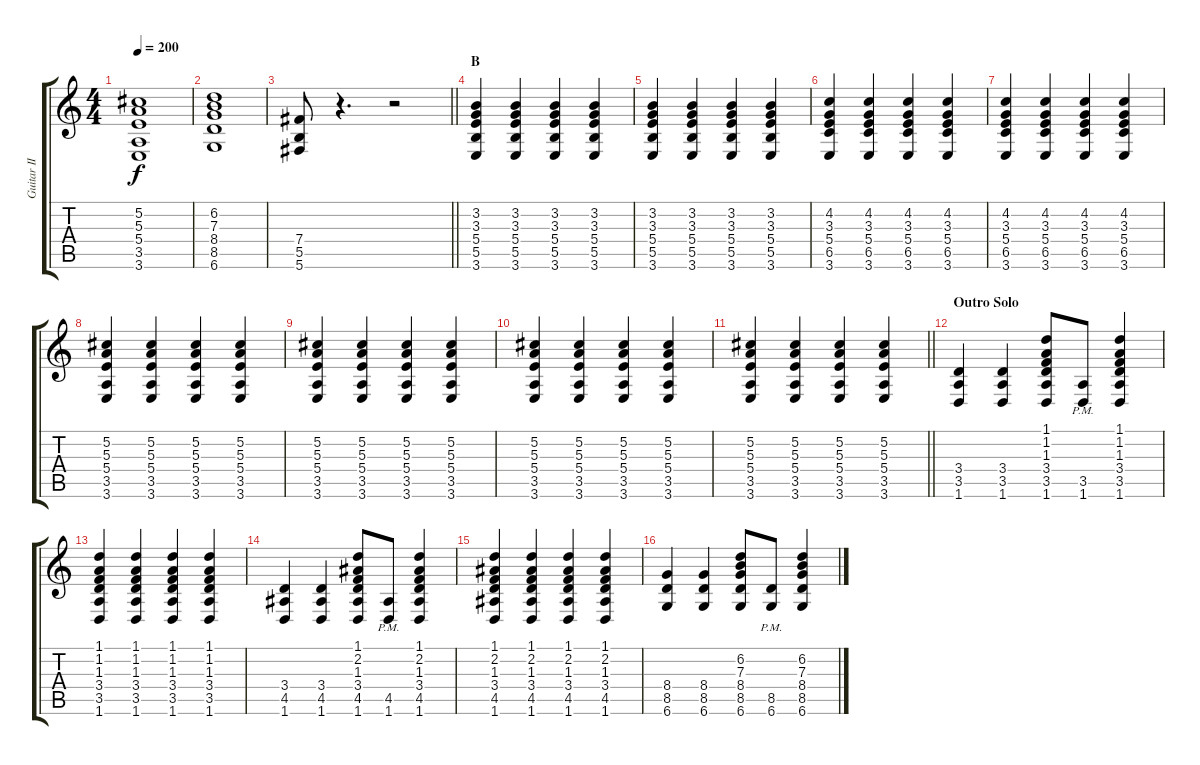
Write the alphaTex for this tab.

\track ("Guitar II" "Guitar II") {instrument distortionguitar}
\staff {score tabs}
\tuning (Db4 Ab3 E3 B2 Gb2 Db2) {hide}
\ts (4 4)
\tempo 200
\clef g2
\ks c
(5.2{t} 5.3{t} 5.4{t} 3.5{t} 3.6{t}).1{dy f} |
(6.2 7.3 8.4 8.5 6.6).1 |
\barLineRight lightlight
(7.4 5.5 5.6).8 r.4{d} r.2 |
\section ("" "B")
(3.2 3.3 5.4 5.5 3.6).4{volume 8} (3.2 3.3 5.4 5.5 3.6).4 (3.2 3.3 5.4 5.5 3.6).4 (3.2 3.3 5.4 5.5 3.6).4 |
(3.2 3.3 5.4 5.5 3.6).4 (3.2 3.3 5.4 5.5 3.6).4 (3.2 3.3 5.4 5.5 3.6).4 (3.2 3.3 5.4 5.5 3.6).4 |
(4.2 3.3 5.4 6.5 3.6).4 (4.2 3.3 5.4 6.5 3.6).4 (4.2 3.3 5.4 6.5 3.6).4 (4.2 3.3 5.4 6.5 3.6).4 |
(4.2 3.3 5.4 6.5 3.6).4 (4.2 3.3 5.4 6.5 3.6).4 (4.2 3.3 5.4 6.5 3.6).4 (4.2 3.3 5.4 6.5 3.6).4 |
(5.2 5.3 5.4 3.5 3.6).4 (5.2 5.3 5.4 3.5 3.6).4 (5.2 5.3 5.4 3.5 3.6).4 (5.2 5.3 5.4 3.5 3.6).4 |
(5.2 5.3 5.4 3.5 3.6).4 (5.2 5.3 5.4 3.5 3.6).4 (5.2 5.3 5.4 3.5 3.6).4 (5.2 5.3 5.4 3.5 3.6).4 |
(5.2 5.3 5.4 3.5 3.6).4 (5.2 5.3 5.4 3.5 3.6).4 (5.2 5.3 5.4 3.5 3.6).4 (5.2 5.3 5.4 3.5 3.6).4 |
\barLineRight lightlight
(5.2 5.3 5.4 3.5 3.6).4 (5.2 5.3 5.4 3.5 3.6).4 (5.2 5.3 5.4 3.5 3.6).4 (5.2 5.3 5.4 3.5 3.6).4 |
\section ("" "Outro Solo")
(3.4 3.5 1.6).4 (3.4 3.5 1.6).4 (1.1 1.2 1.3 3.4 3.5 1.6).8 (3.5{pm} 1.6{pm}).8 (1.1 1.2 1.3 3.4 3.5 1.6).4 |
(1.1 1.2 1.3 3.4 3.5 1.6).4 (1.1 1.2 1.3 3.4 3.5 1.6).4 (1.1 1.2 1.3 3.4 3.5 1.6).4 (1.1 1.2 1.3 3.4 3.5 1.6).4 |
(3.4 4.5 1.6).4 (3.4 4.5 1.6).4 (1.1 2.2 1.3 3.4 4.5 1.6).8 (4.5{pm} 1.6{pm}).8 (1.1 2.2 1.3 3.4 4.5 1.6).4 |
(1.1 2.2 1.3 3.4 4.5 1.6).4 (1.1 2.2 1.3 3.4 4.5 1.6).4 (1.1 2.2 1.3 3.4 4.5 1.6).4 (1.1 2.2 1.3 3.4 4.5 1.6).4 |
(8.4 8.5 6.6).4 (8.4 8.5 6.6).4 (6.2 7.3 8.4 8.5 6.6).8 (8.5{pm} 6.6{pm}).8 (6.2 7.3 8.4 8.5 6.6).4
